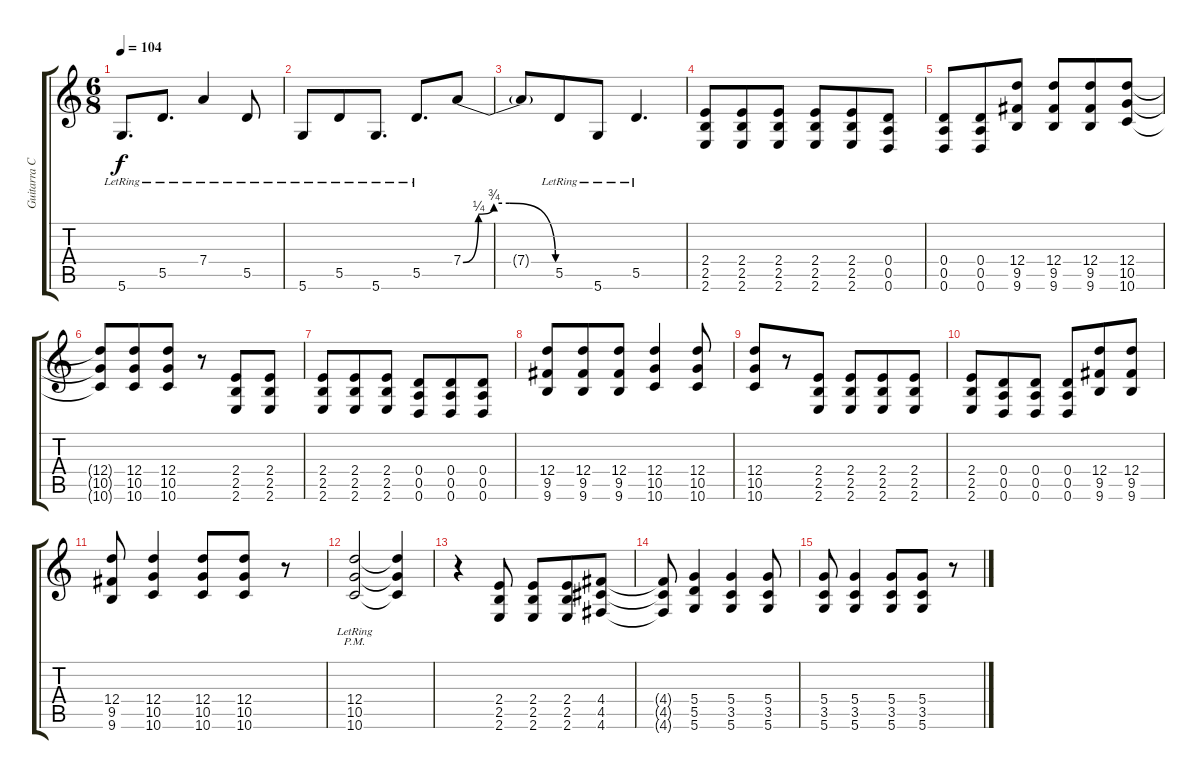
\track ("Guitarra Clean" "Guitarra C") {instrument electricguitarclean}
\staff {score tabs}
\tuning (E4 B3 G3 D3 A2 D2) {hide}
\ts (6 8)
\tempo 104
\clef g2
\ks c
5.6{lr}.8{d dy f} 5.5{lr}.8{d} 7.4{lr}.4 5.5{lr}.8 |
5.6{lr}.8 5.5{lr}.8 5.6{lr}.8{d} 5.5{lr}.8{d} 7.4{be (custom 0 0 10 1 20 3 30 3 60 0)}.8 |
7.4{t}.8 5.5{lr}.8 5.6{lr}.8 5.5{lr}.4{d} |
(2.4 2.5 2.6).8 (2.4 2.5 2.6).8 (2.4 2.5 2.6).8 (2.4 2.5 2.6).8 (2.4 2.5 2.6).8 (0.4 0.5 0.6).8 |
(0.4 0.5 0.6).8 (0.4 0.5 0.6).8 (12.4 9.5 9.6).8 (12.4 9.5 9.6).8 (12.4 9.5 9.6).8 (12.4 10.5 10.6).8 |
(12.4{t} 10.5{t} 10.6{t}).8 (12.4 10.5 10.6).8 (12.4 10.5 10.6).8 r.8 (2.4 2.5 2.6).8 (2.4 2.5 2.6).8 |
(2.4 2.5 2.6).8 (2.4 2.5 2.6).8 (2.4 2.5 2.6).8 (0.4 0.5 0.6).8 (0.4 0.5 0.6).8 (0.4 0.5 0.6).8 |
(12.4 9.5 9.6).8 (12.4 9.5 9.6).8 (12.4 9.5 9.6).8 (12.4 10.5 10.6).4 (12.4 10.5 10.6).8 |
(12.4 10.5 10.6).8 r.8 (2.4 2.5 2.6).8 (2.4 2.5 2.6).8 (2.4 2.5 2.6).8 (2.4 2.5 2.6).8 |
(2.4 2.5 2.6).8 (0.4 0.5 0.6).8 (0.4 0.5 0.6).8 (0.4 0.5 0.6).8 (12.4 9.5 9.6).8 (12.4 9.5 9.6).8 |
(12.4 9.5 9.6).8 (12.4 10.5 10.6).4 (12.4 10.5 10.6).8 (12.4 10.5 10.6).8 r.8 |
(12.4{pm lr} 10.5{pm lr} 10.6{pm lr}).2 (12.4{t} 10.5{t} 10.6{t}).4 |
r.4 (2.4 2.5 2.6).8 (2.4 2.5 2.6).8 (2.4 2.5 2.6).8 (4.4 4.5 4.6).8 |
(4.4{t} 4.5{t} 4.6{t}).8 (5.4 5.5 5.6).4 (5.4 3.5 5.6).4 (5.4 3.5 5.6).8 |
(5.4 3.5 5.6).8 (5.4 3.5 5.6).4 (5.4 3.5 5.6).8 (5.4 3.5 5.6).8 r.8
